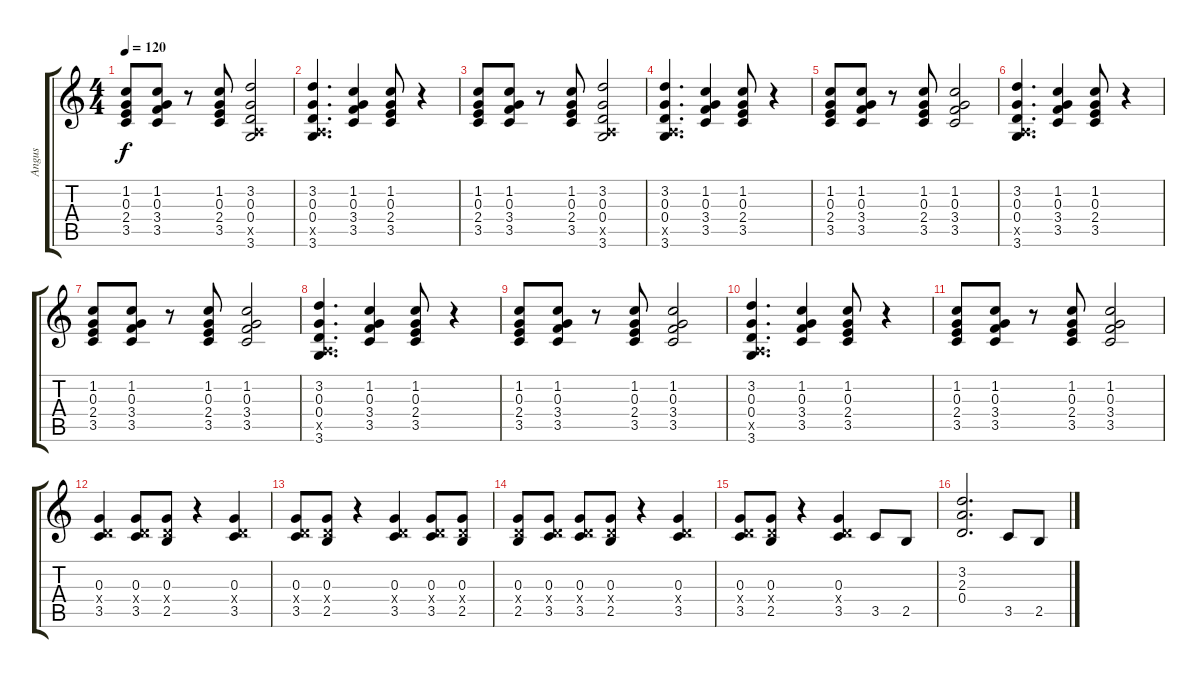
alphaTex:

\track ("Angus" "Angus") {instrument overdrivenguitar}
\staff {score tabs}
\tuning (E4 B3 G3 D3 A2 E2) {hide}
\ts (4 4)
\tempo 120
\clef g2
\ks c
(1.2 0.3 2.4 3.5).8{dy f} (1.2 0.3 3.4 3.5).8 r.8 (1.2 0.3 2.4 3.5).8 (3.2 0.3 0.4 0.5{x} 3.6).2 |
(3.2 0.3 0.4 0.5{x} 3.6).4{d} (1.2 0.3 3.4 3.5).4 (1.2 0.3 2.4 3.5).8 r.4 |
(1.2 0.3 2.4 3.5).8 (1.2 0.3 3.4 3.5).8 r.8 (1.2 0.3 2.4 3.5).8 (3.2 0.3 0.4 0.5{x} 3.6).2 |
(3.2 0.3 0.4 0.5{x} 3.6).4{d} (1.2 0.3 3.4 3.5).4 (1.2 0.3 2.4 3.5).8 r.4 |
(1.2 0.3 2.4 3.5).8 (1.2 0.3 3.4 3.5).8 r.8 (1.2 0.3 2.4 3.5).8 (1.2 0.3 3.4 3.5).2 |
(3.2 0.3 0.4 0.5{x} 3.6).4{d} (1.2 0.3 3.4 3.5).4 (1.2 0.3 2.4 3.5).8 r.4 |
(1.2 0.3 2.4 3.5).8 (1.2 0.3 3.4 3.5).8 r.8 (1.2 0.3 2.4 3.5).8 (1.2 0.3 3.4 3.5).2 |
(3.2 0.3 0.4 0.5{x} 3.6).4{d} (1.2 0.3 3.4 3.5).4 (1.2 0.3 2.4 3.5).8 r.4 |
(1.2 0.3 2.4 3.5).8 (1.2 0.3 3.4 3.5).8 r.8 (1.2 0.3 2.4 3.5).8 (1.2 0.3 3.4 3.5).2 |
(3.2 0.3 0.4 0.5{x} 3.6).4{d} (1.2 0.3 3.4 3.5).4 (1.2 0.3 2.4 3.5).8 r.4 |
(1.2 0.3 2.4 3.5).8 (1.2 0.3 3.4 3.5).8 r.8 (1.2 0.3 2.4 3.5).8 (1.2 0.3 3.4 3.5).2 |
(0.3 0.4{x} 3.5).4 (0.3 0.4{x} 3.5).8 (0.3 0.4{x} 2.5).8 r.4 (0.3 0.4{x} 3.5).4 |
(0.3 0.4{x} 3.5).8 (0.3 0.4{x} 2.5).8 r.4 (0.3 0.4{x} 3.5).4 (0.3 0.4{x} 3.5).8 (0.3 0.4{x} 2.5).8 |
(0.3 0.4{x} 2.5).8 (0.3 0.4{x} 3.5).8 (0.3 0.4{x} 3.5).8 (0.3 0.4{x} 2.5).8 r.4 (0.3 0.4{x} 3.5).4 |
(0.3 0.4{x} 3.5).8 (0.3 0.4{x} 2.5).8 r.4 (0.3 0.4{x} 3.5).4 3.5.8 2.5.8 |
(3.2 2.3 0.4).2{d} 3.5.8 2.5.8
